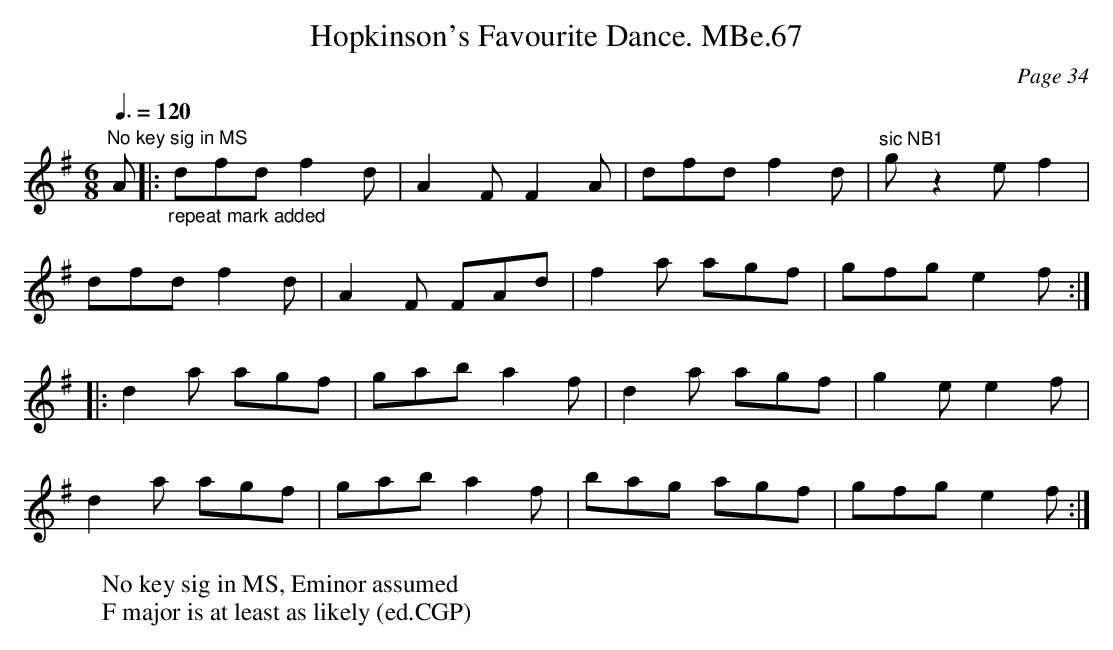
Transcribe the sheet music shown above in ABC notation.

X:1
C:Page 34
T:Hopkinson's Favourite Dance. MBe.67
M:6/8
L:1/8
Q:3/8=120
W:No key sig in MS, Eminor assumed
W:F major is at least as likely (ed.CGP)
K:Em
"No key sig in MS"A|:"_repeat mark added"dfd f2 d|\
A2 F F2 A|dfd f2 d|"^sic NB1"g z2 e f2|
dfd f2 d|A2 F FAd|f2 a agf|gfg e2 f:|
|:d2 a agf|gab a2 f|d2 a agf|g2 e e2 f|
d2 a agf|gab a2 f|bag agf|gfg e2 f:|
